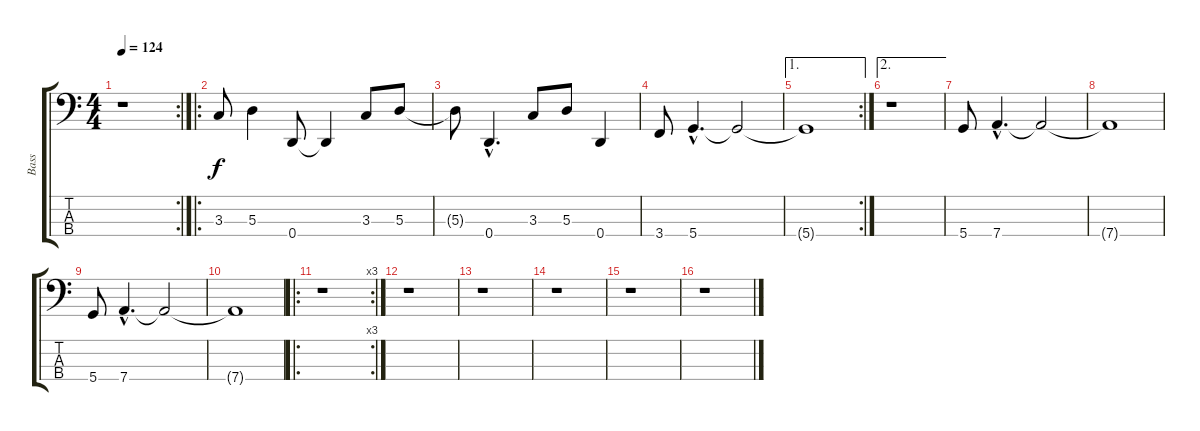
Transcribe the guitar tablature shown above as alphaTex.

\track ("Bass" "Bass") {instrument electricbassfinger}
\staff {score tabs}
\tuning (G2 D2 A1 D1) {hide}
\rc 2
\ts (4 4)
\tempo 124
\clef f4
\ks c
r.1{dy f} |
\ro
3.3.8 5.3.4 0.4.8 0.4{t}.4 3.3.8 5.3.8 |
5.3{t}.8 0.4{hac}.4{d} 3.3.8 5.3.8 0.4.4 |
3.4.8 5.4{hac}.4{d} 5.4{t}.2 |
\ae 1
\rc 2
5.4{t}.1 |
\ae 2
r.1 |
5.4.8 7.4{hac}.4{d} 7.4{t}.2 |
7.4{t}.1 |
5.4.8 7.4{hac}.4{d} 7.4{t}.2 |
7.4{t}.1 |
\ro
\rc 3
r.1 |
r.1 |
r.1 |
r.1 |
r.1 |
r.1
